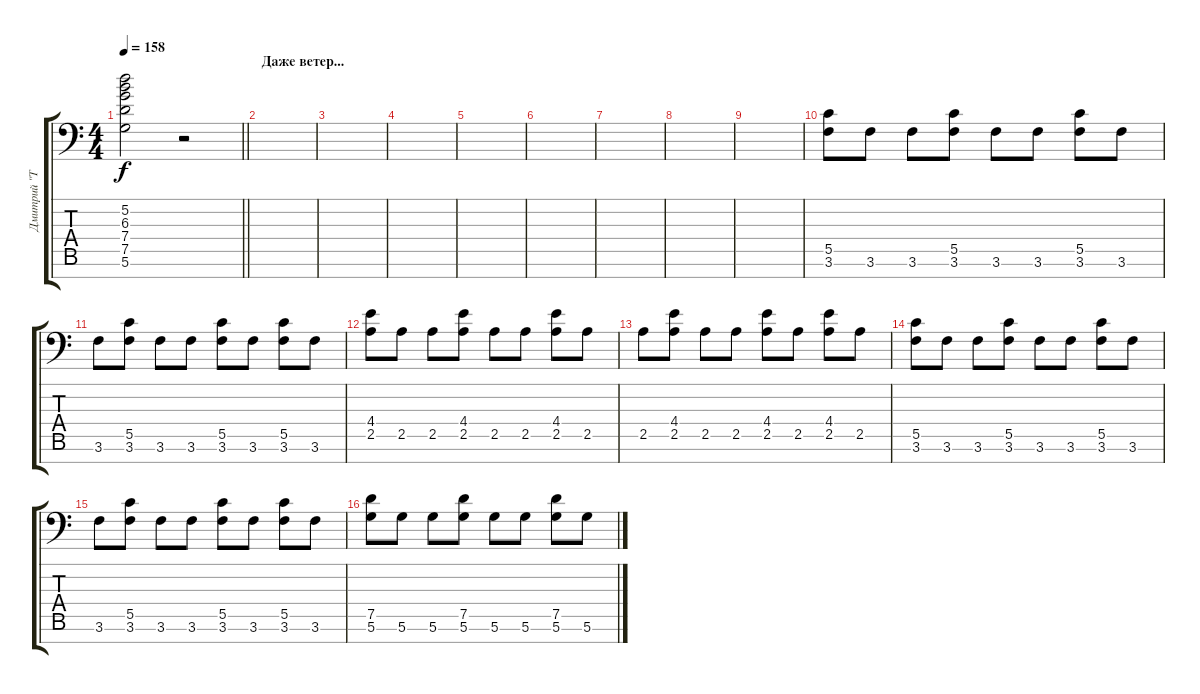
\track ("Дмитрий \"Terris\" Процко" "Дмитрий \"T") {instrument acousticguitarsteel}
\staff {score tabs}
\tuning (D4 A3 F3 C3 G2 D2 A1) {hide}
\ts (4 4)
\tempo 158
\clef f4
\barLineRight lightlight
\ks c
(5.2{t} 6.3{t} 7.4{t} 7.5{t} 5.6{t}).2{dy f} r.2 |
\section ("" "Даже ветер...")
|
|
|
|
|
|
|
|
(5.5 3.6).8{instrument overdrivenguitar} 3.6.8 3.6.8 (5.5 3.6).8 3.6.8 3.6.8 (5.5 3.6).8 3.6.8 |
3.6.8 (5.5 3.6).8 3.6.8 3.6.8 (5.5 3.6).8 3.6.8 (5.5 3.6).8 3.6.8 |
(4.4 2.5).8 2.5.8 2.5.8 (4.4 2.5).8 2.5.8 2.5.8 (4.4 2.5).8 2.5.8 |
2.5.8 (4.4 2.5).8 2.5.8 2.5.8 (4.4 2.5).8 2.5.8 (4.4 2.5).8 2.5.8 |
(5.5 3.6).8 3.6.8 3.6.8 (5.5 3.6).8 3.6.8 3.6.8 (5.5 3.6).8 3.6.8 |
3.6.8 (5.5 3.6).8 3.6.8 3.6.8 (5.5 3.6).8 3.6.8 (5.5 3.6).8 3.6.8 |
(7.5 5.6).8 5.6.8 5.6.8 (7.5 5.6).8 5.6.8 5.6.8 (7.5 5.6).8 5.6.8
